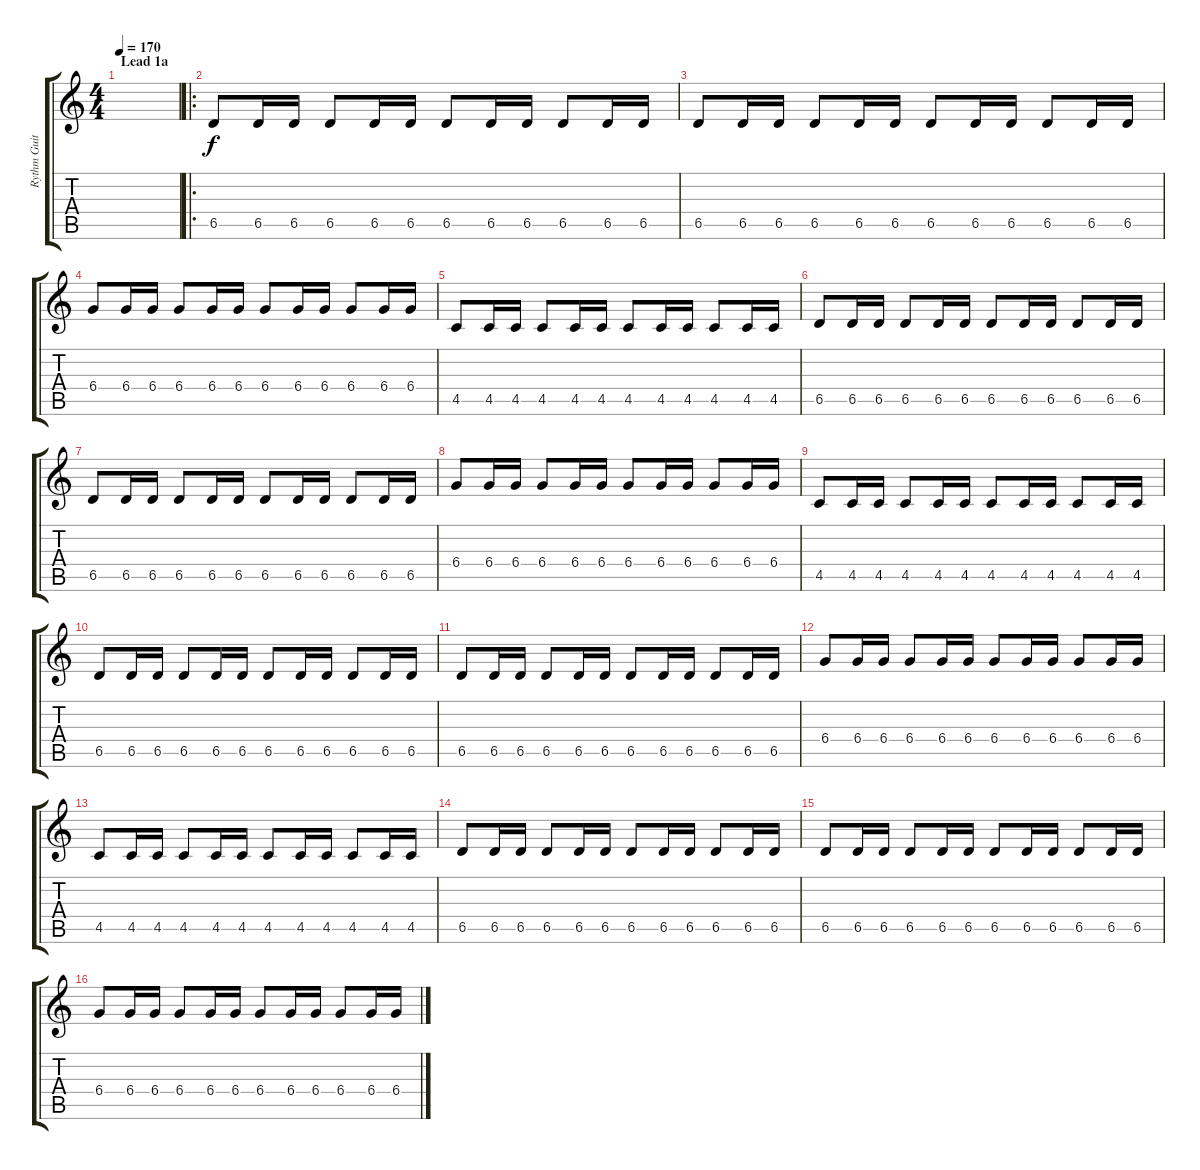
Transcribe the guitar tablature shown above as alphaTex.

\track ("Rythm Guitar" "Rythm Guit") {instrument distortionguitar}
\staff {score tabs}
\tuning (Eb4 Bb3 Gb3 Db3 Ab2 Eb2) {hide}
\ts (4 4)
\section ("" "Lead 1a")
\tempo 170
\clef g2
\ks c
|
\ro
6.5.8 6.5.16 6.5.16 6.5.8 6.5.16 6.5.16 6.5.8 6.5.16 6.5.16 6.5.8 6.5.16 6.5.16 |
6.5.8 6.5.16 6.5.16 6.5.8 6.5.16 6.5.16 6.5.8 6.5.16 6.5.16 6.5.8 6.5.16 6.5.16 |
6.4.8 6.4.16 6.4.16 6.4.8 6.4.16 6.4.16 6.4.8 6.4.16 6.4.16 6.4.8 6.4.16 6.4.16 |
4.5.8 4.5.16 4.5.16 4.5.8 4.5.16 4.5.16 4.5.8 4.5.16 4.5.16 4.5.8 4.5.16 4.5.16 |
6.5.8 6.5.16 6.5.16 6.5.8 6.5.16 6.5.16 6.5.8 6.5.16 6.5.16 6.5.8 6.5.16 6.5.16 |
6.5.8 6.5.16 6.5.16 6.5.8 6.5.16 6.5.16 6.5.8 6.5.16 6.5.16 6.5.8 6.5.16 6.5.16 |
6.4.8 6.4.16 6.4.16 6.4.8 6.4.16 6.4.16 6.4.8 6.4.16 6.4.16 6.4.8 6.4.16 6.4.16 |
4.5.8 4.5.16 4.5.16 4.5.8 4.5.16 4.5.16 4.5.8 4.5.16 4.5.16 4.5.8 4.5.16 4.5.16 |
6.5.8 6.5.16 6.5.16 6.5.8 6.5.16 6.5.16 6.5.8 6.5.16 6.5.16 6.5.8 6.5.16 6.5.16 |
6.5.8 6.5.16 6.5.16 6.5.8 6.5.16 6.5.16 6.5.8 6.5.16 6.5.16 6.5.8 6.5.16 6.5.16 |
6.4.8 6.4.16 6.4.16 6.4.8 6.4.16 6.4.16 6.4.8 6.4.16 6.4.16 6.4.8 6.4.16 6.4.16 |
4.5.8 4.5.16 4.5.16 4.5.8 4.5.16 4.5.16 4.5.8 4.5.16 4.5.16 4.5.8 4.5.16 4.5.16 |
6.5.8 6.5.16 6.5.16 6.5.8 6.5.16 6.5.16 6.5.8 6.5.16 6.5.16 6.5.8 6.5.16 6.5.16 |
6.5.8 6.5.16 6.5.16 6.5.8 6.5.16 6.5.16 6.5.8 6.5.16 6.5.16 6.5.8 6.5.16 6.5.16 |
6.4.8 6.4.16 6.4.16 6.4.8 6.4.16 6.4.16 6.4.8 6.4.16 6.4.16 6.4.8 6.4.16 6.4.16
